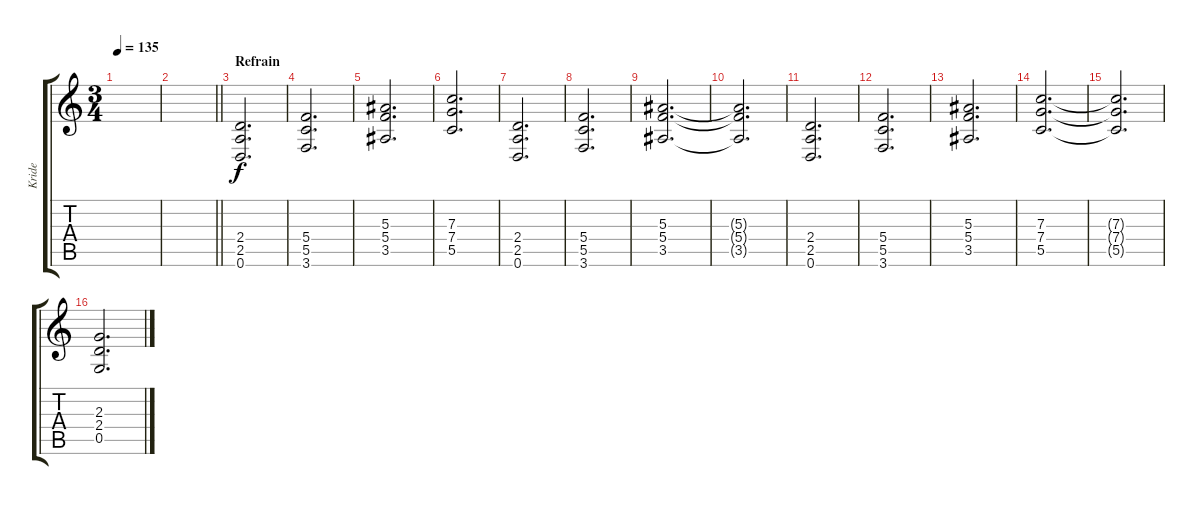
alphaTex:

\track ("Kride" "Kride") {instrument distortionguitar}
\staff {score tabs}
\tuning (D4 A3 F3 C3 G2 D2) {hide}
\ts (3 4)
\tempo 135
\clef g2
\ks c
|
\barLineRight lightlight
|
\section ("" "Refrain")
(2.4 2.5 0.6).2{d} |
(5.4 5.5 3.6).2{d} |
(5.3 5.4 3.5).2{d} |
(7.3 7.4 5.5).2{d} |
(2.4 2.5 0.6).2{d} |
(5.4 5.5 3.6).2{d} |
(5.3 5.4 3.5).2{d} |
(5.3{t} 5.4{t} 3.5{t}).2{d} |
(2.4 2.5 0.6).2{d} |
(5.4 5.5 3.6).2{d} |
(5.3 5.4 3.5).2{d} |
(7.3 7.4 5.5).2{d} |
(7.3{t} 7.4{t} 5.5{t}).2{d} |
(2.3 2.4 0.5).2{d}
